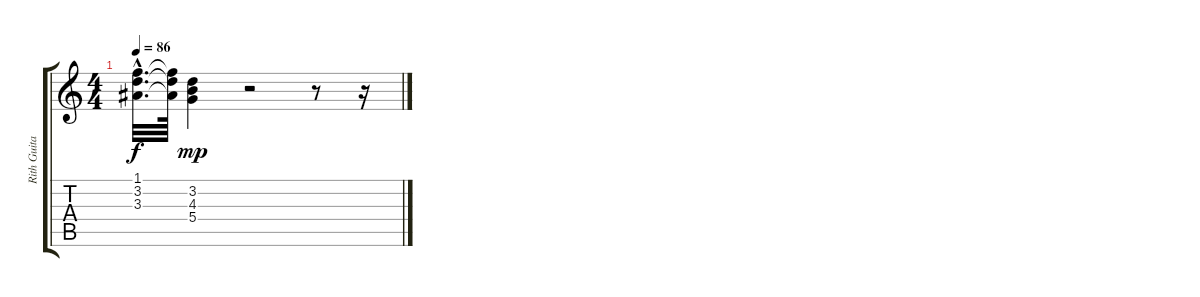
\track ("Rith Guitar" "Rith Guita") {instrument acousticguitarsteel}
\staff {score tabs}
\tuning (E4 B3 G3 D3 A2 E2) {hide}
\ts (4 4)
\tempo 86
\clef g2
\ks c
(1.1{hac t} 3.2{hac t} 3.3{hac t}).32{d dy f} (1.1{t} 3.2{t} 3.3{t}).64 (3.2 4.3 5.4).4{dy mp} r.2 r.8 r.16
